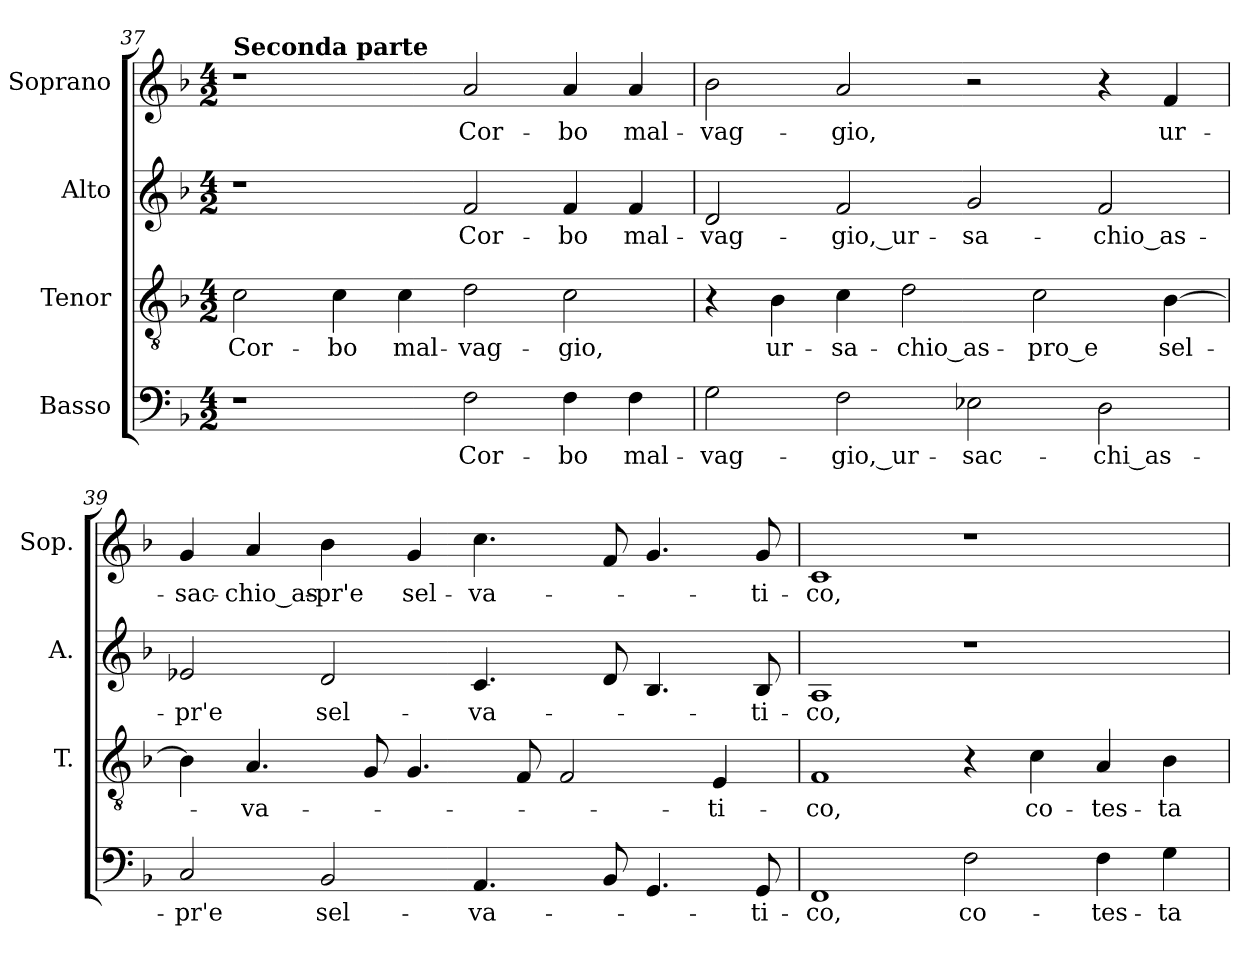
**kern	**text	**kern	**text	**kern	**text	**kern	**text
*part4	*part4	*part3	*part3	*part2	*part2	*part1	*part1
*staff4	*staff4	*staff3	*staff3	*staff2	*staff2	*staff1	*staff1
*I"Basso	*	*I"Tenor	*	*I"Alto	*	*I"Soprano	*
*	*	*I'T.	*	*I'A.	*	*I'Sop.	*
!!LO:PB:g=z
*clefF4	*	*clefGv2	*	*clefG2	*	*clefG2	*
*	*	*ITrd7c12	*	*	*	*	*
*k[b-]	*	*k[b-]	*	*k[b-]	*	*k[b-]	*
*F:	*	*F:	*	*F:	*	*F:	*
*M4/2	*	*M4/2	*	*M4/2	*	*M4/2	*
=37	=37	=37	=37	=37	=37	=37	=37
!	!	!	!	!	!	!LO:TX:a:B:t=Seconda parte	!
!	!	!	!LO:LY:b:color=#000000	!	!	!	!
1r	.	2Ci\	Cor-	1r	.	1r	.
!	!	!	!LO:LY:b:color=#000000	!	!	!	!
.	.	4Ci\	-bo	.	.	.	.
!	!	!	!LO:LY:b:color=#000000	!	!	!	!
.	.	4Ci\	mal-	.	.	.	.
!	!LO:LY:b:color=#000000	!	!	!	!	!	!
!	!	!	!LO:LY:b:color=#000000	!	!	!	!
!	!	!	!	!	!LO:LY:b:color=#000000	!	!
!	!	!	!	!	!	!	!LO:LY:b:color=#000000
2Fi\	Cor-	2Di\	-vag-	2fi/	Cor-	2ai/	Cor-
!	!LO:LY:b:color=#000000	!	!	!	!	!	!
!	!	!	!LO:LY:b:color=#000000	!	!	!	!
!	!	!	!	!	!LO:LY:b:color=#000000	!	!
!	!	!	!	!	!	!	!LO:LY:b:color=#000000
4Fi\	-bo	2Ci\	-gio,	4fi/	-bo	4ai/	-bo
!	!LO:LY:b:color=#000000	!	!	!	!	!	!
!	!	!	!	!	!LO:LY:b:color=#000000	!	!
!	!	!	!	!	!	!	!LO:LY:b:color=#000000
4Fi\	mal-	.	.	4fi/	mal-	4ai/	mal-
=38	=38	=38	=38	=38	=38	=38	=38
!	!LO:LY:b:color=#000000	!	!	!	!	!	!
!	!	!	!	!	!LO:LY:b:color=#000000	!	!
!	!	!	!	!	!	!	!LO:LY:b:color=#000000
2Gi\	-vag-	4r	.	2di/	-vag-	2b-i\	-vag-
!	!	!	!LO:LY:b:color=#000000	!	!	!	!
.	.	4BB-i\	ur-	.	.	.	.
!	!LO:LY:b:color=#000000	!	!	!	!	!	!
!	!	!	!LO:LY:b:color=#000000	!	!	!	!
!	!	!	!	!	!LO:LY:b:color=#000000	!	!
!	!	!	!	!	!	!	!LO:LY:b:color=#000000
2Fi\	-gio,_ur-	4Ci\	-sa-	2fi/	-gio,_ur-	2ai/	-gio,
!	!	!	!LO:LY:b:color=#000000	!	!	!	!
.	.	2Di\	-chio_as-	.	.	.	.
!	!LO:LY:b:color=#000000	!	!	!	!	!	!
!	!	!	!	!	!LO:LY:b:color=#000000	!	!
2E-Xi\	-sac-	.	.	2gi/	-sa-	2r	.
!	!	!	!LO:LY:b:color=#000000	!	!	!	!
.	.	2Ci\	-pro_e	.	.	.	.
!	!LO:LY:b:color=#000000	!	!	!	!	!	!
!	!	!	!	!	!LO:LY:b:color=#000000	!	!
2Di\	-chi_as-	.	.	2fi/	-chio_as-	4r	.
!	!	!	!LO:LY:b:color=#000000	!	!	!	!
!	!	!	!	!	!	!	!LO:LY:b:color=#000000
.	.	[>4BB-i\	sel-	.	.	4fi/	ur-
=39	=39	=39	=39	=39	=39	=39	=39
!	!LO:LY:b:color=#000000	!	!	!	!	!	!
!	!	!	!	!	!LO:LY:b:color=#000000	!	!
!	!	!	!	!	!	!	!LO:LY:b:color=#000000
2Ci/	-pr'e	4BB-i\]	.	2e-Xi/	-pr'e	4gi/	-sac-
!	!	!	!LO:LY:b:color=#000000	!	!	!	!
!	!	!	!	!	!	!	!LO:LY:b:color=#000000
.	.	4.AAi/	-va-	.	.	4ai/	-chio_as-
!	!LO:LY:b:color=#000000	!	!	!	!	!	!
!	!	!	!	!	!LO:LY:b:color=#000000	!	!
!	!	!	!	!	!	!	!LO:LY:b:color=#000000
2BB-i/	sel-	.	.	2di/	sel-	4b-i\	-pr'e
.	.	8GGi/	.	.	.	.	.
!	!	!	!	!	!	!	!LO:LY:b:color=#000000
.	.	4.GGi/	.	.	.	4gi/	sel-
!	!LO:LY:b:color=#000000	!	!	!	!	!	!
!	!	!	!	!	!LO:LY:b:color=#000000	!	!
!	!	!	!	!	!	!	!LO:LY:b:color=#000000
4.AAi/	-va-	.	.	4.ci/	-va-	4.cci\	-va-
.	.	8FFi/	.	.	.	.	.
.	.	2FFi/	.	.	.	.	.
8BB-i/	.	.	.	8di/	.	8fi/	.
4.GGi/	.	.	.	4.B-i/	.	4.gi/	.
!	!	!	!LO:LY:b:color=#000000	!	!	!	!
.	.	4EEi/	-ti-	.	.	.	.
!	!LO:LY:b:color=#000000	!	!	!	!	!	!
!	!	!	!	!	!LO:LY:b:color=#000000	!	!
!	!	!	!	!	!	!	!LO:LY:b:color=#000000
8GGi/	-ti-	.	.	8B-i/	-ti-	8gi/	-ti-
=40	=40	=40	=40	=40	=40	=40	=40
!	!LO:LY:b:color=#000000	!	!	!	!	!	!
!	!	!	!LO:LY:b:color=#000000	!	!	!	!
!	!	!	!	!	!LO:LY:b:color=#000000	!	!
!	!	!	!	!	!	!	!LO:LY:b:color=#000000
1FFi	-co,	1FFi	-co,	1Ai	-co,	1ci	-co,
!	!LO:LY:b:color=#000000	!	!	!	!	!	!
2Fi\	co-	4r	.	1r	.	1r	.
!	!	!	!LO:LY:b:color=#000000	!	!	!	!
.	.	4Ci\	co-	.	.	.	.
!	!LO:LY:b:color=#000000	!	!	!	!	!	!
!	!	!	!LO:LY:b:color=#000000	!	!	!	!
4Fi\	-tes-	4AAi/	-tes-	.	.	.	.
!	!LO:LY:b:color=#000000	!	!	!	!	!	!
!	!	!	!LO:LY:b:color=#000000	!	!	!	!
4Gi\	-ta	4BB-i\	-ta	.	.	.	.
=	=	=	=	=	=	=	=
*-	*-	*-	*-	*-	*-	*-	*-
